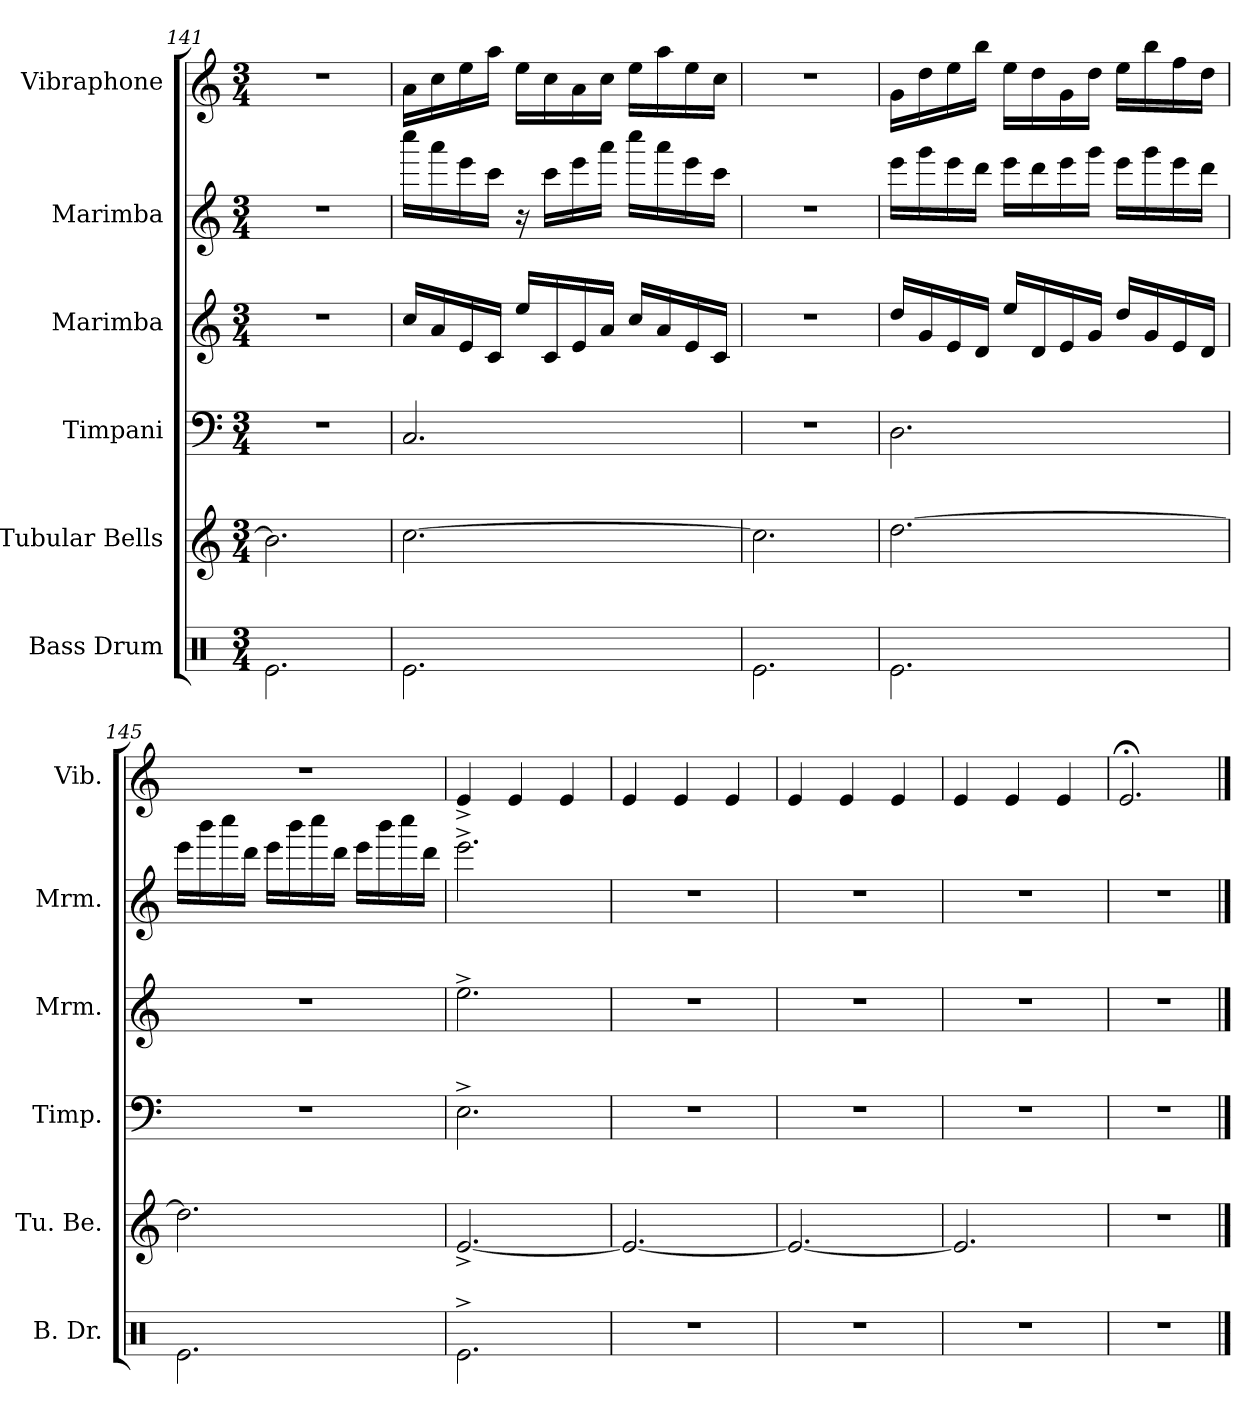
**kern	**kern	**kern	**kern	**kern	**kern
*part6	*part5	*part4	*part3	*part2	*part1
*staff6	*staff5	*staff4	*staff3	*staff2	*staff1
*I"Bass Drum	*I"Tubular Bells	*I"Timpani	*I"Marimba	*I"Marimba	*I"Vibraphone
*I'B. Dr.	*I'Tu. Be.	*I'Timp.	*I'Mrm.	*I'Mrm.	*I'Vib.
*clefX	*clefG2	*clefF4	*clefG2	*clefG2	*clefG2
*k[]	*k[]	*k[]	*k[]	*k[]	*k[]
*M3/4	*M3/4	*M3/4	*M3/4	*M3/4	*M3/4
=141	=141	=141	=141	=141	=141
2.Re\	2.b\]	2.r	2.r	2.r	2.r
!!LO:PB:g=z
=142	=142	=142	=142	=142	=142
2.Re\	[2.cc\	2.C/	16cc/LL	16cccc\LL	16a\LL
.	.	.	16a/	16aaa\	16cc\
.	.	.	16e/	16eee\	16ee\
.	.	.	16c/JJ	16ccc\JJ	16aa\JJ
.	.	.	16ee/LL	16r	16ee\LL
.	.	.	16c/	16ccc\LL	16cc\
.	.	.	16e/	16eee\	16a\
.	.	.	16a/JJ	16aaa\JJ	16cc\JJ
.	.	.	16cc/LL	16cccc\LL	16ee\LL
.	.	.	16a/	16aaa\	16aa\
.	.	.	16e/	16eee\	16ee\
.	.	.	16c/JJ	16ccc\JJ	16cc\JJ
=143	=143	=143	=143	=143	=143
2.Re\	2.cc\]	2.r	2.r	2.r	2.r
=144	=144	=144	=144	=144	=144
2.Re\	[2.dd\	2.D\	16dd/LL	16eee\LL	16g\LL
.	.	.	16g/	16ggg\	16dd\
.	.	.	16e/	16eee\	16ee\
.	.	.	16d/JJ	16ddd\JJ	16bb\JJ
.	.	.	16ee/LL	16eee\LL	16ee\LL
.	.	.	16d/	16ddd\	16dd\
.	.	.	16e/	16eee\	16g\
.	.	.	16g/JJ	16ggg\JJ	16dd\JJ
.	.	.	16dd/LL	16eee\LL	16ee\LL
.	.	.	16g/	16ggg\	16bb\
.	.	.	16e/	16eee\	16ff\
.	.	.	16d/JJ	16ddd\JJ	16dd\JJ
!!LO:LB:g=z
=145	=145	=145	=145	=145	=145
2.Re\	2.dd\]	2.r	2.r	16eee\LL	2.r
.	.	.	.	16bbb\	.
.	.	.	.	16cccc\	.
.	.	.	.	16ddd\JJ	.
.	.	.	.	16eee\LL	.
.	.	.	.	16bbb\	.
.	.	.	.	16cccc\	.
.	.	.	.	16ddd\JJ	.
.	.	.	.	16eee\LL	.
.	.	.	.	16bbb\	.
.	.	.	.	16cccc\	.
.	.	.	.	16ddd\JJ	.
=146	=146	=146	=146	=146	=146
2.Re^\	[2.e^/	2.E^\	2.ee^\	2.eee^\	4e^/
.	.	.	.	.	4e/
.	.	.	.	.	4e/
=147	=147	=147	=147	=147	=147
2.r	2.e/_	2.r	2.r	2.r	4e/
.	.	.	.	.	4e/
.	.	.	.	.	4e/
=148	=148	=148	=148	=148	=148
2.r	2.e/_	2.r	2.r	2.r	4e/
.	.	.	.	.	4e/
.	.	.	.	.	4e/
=149	=149	=149	=149	=149	=149
2.r	2.e/]	2.r	2.r	2.r	4e/
.	.	.	.	.	4e/
.	.	.	.	.	4e/
=150	=150	=150	=150	=150	=150
2.r	2.r	2.r	2.r	2.r	2.e;</
==	==	==	==	==	==
*-	*-	*-	*-	*-	*-
